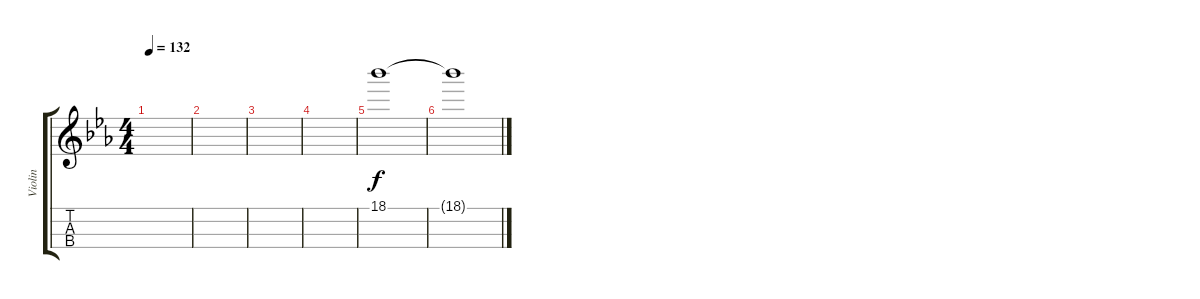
\track ("Violin" "Violin") {instrument violin}
\staff {score tabs}
\tuning (E5 A4 D4 G3) {hide}
\ts (4 4)
\tempo 132
\clef g2
\ks eb
|
|
|
|
18.1.1 |
18.1{t}.1
